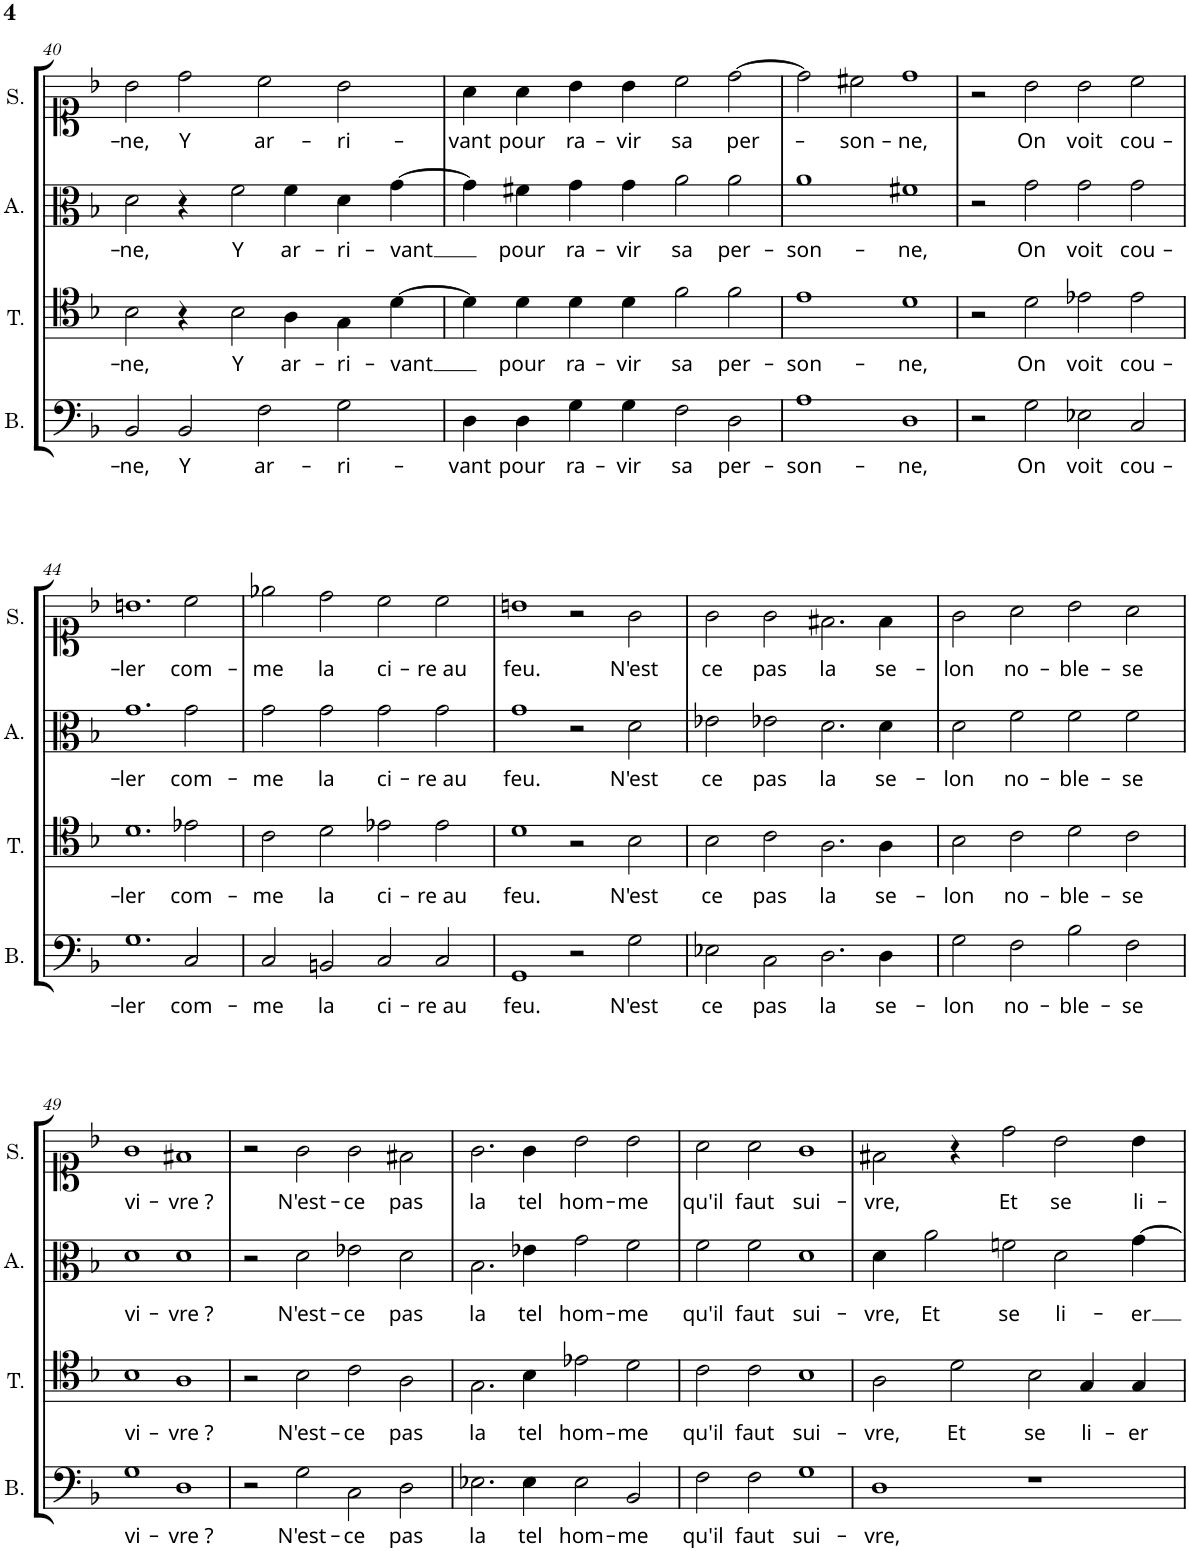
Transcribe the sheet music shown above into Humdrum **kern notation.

**kern	**text	**kern	**text	**kern	**text	**kern	**text
*part4	*part4	*part3	*part3	*part2	*part2	*part1	*part1
*staff4	*staff4	*staff3	*staff3	*staff2	*staff2	*staff1	*staff1
*I"Basse	*	*I"Ténor	*	*I"Alto	*	*I"Soprano	*
*I'B.	*	*I'T.	*	*I'A.	*	*I'S.	*
!!LO:PB:g=z
*clefF4	*	*clefC4	*	*clefC3	*	*clefC1	*
*k[b-]	*	*k[b-]	*	*k[b-]	*	*k[b-]	*
*M4/2	*	*M4/2	*	*M4/2	*	*M4/2	*
=40	=40	=40	=40	=40	=40	=40	=40
!	!LO:LY:b	!	!LO:LY:b	!	!LO:LY:b	!	!LO:LY:b
2BB-/	-ne,	2B-\	-ne,	2d\	-ne,	2b-\	-ne,
!	!LO:LY:b	!	!	!	!	!	!LO:LY:b
2BB-/	Y	4r	.	4r	.	2dd\	Y
!	!	!	!LO:LY:b	!	!LO:LY:b	!	!
.	.	2B-\	Y	2f\	Y	.	.
!	!LO:LY:b	!	!	!	!	!	!LO:LY:b
2F\	ar-	.	.	.	.	2cc\	ar-
!	!	!	!LO:LY:b	!	!LO:LY:b	!	!
.	.	4A\	ar-	4f\	ar-	.	.
!	!LO:LY:b	!	!LO:LY:b	!	!LO:LY:b	!	!LO:LY:b
2G\	-ri-	4G\	-ri-	4d\	-ri-	2b-\	-ri-
!	!	!	!LO:LY:b	!	!LO:LY:b	!	!
.	.	[4d\	-vant	[4g\	-vant	.	.
=41	=41	=41	=41	=41	=41	=41	=41
!	!LO:LY:b	!	!	!	!	!	!LO:LY:b
4D\	-vant	4d\]	.	4g\]	.	4a\	-vant
!	!LO:LY:b	!	!LO:LY:b	!	!LO:LY:b	!	!LO:LY:b
4D\	pour	4d\	pour	4f#X\	pour	4a\	pour
!	!LO:LY:b	!	!LO:LY:b	!	!LO:LY:b	!	!LO:LY:b
4G\	ra-	4d\	ra-	4g\	ra-	4b-\	ra-
!	!LO:LY:b	!	!LO:LY:b	!	!LO:LY:b	!	!LO:LY:b
4G\	-vir	4d\	-vir	4g\	-vir	4b-\	-vir
!	!LO:LY:b	!	!LO:LY:b	!	!LO:LY:b	!	!LO:LY:b
2F\	sa	2f\	sa	2a\	sa	2cc\	sa
!	!LO:LY:b	!	!LO:LY:b	!	!LO:LY:b	!	!LO:LY:b
2D\	per-	2f\	per-	2a\	per-	[2dd\	per-
=42	=42	=42	=42	=42	=42	=42	=42
!	!LO:LY:b	!	!LO:LY:b	!	!LO:LY:b	!	!
1A	-son-	1e	-son-	1a	-son-	2dd\]	.
!	!	!	!	!	!	!	!LO:LY:b
.	.	.	.	.	.	2cc#X\	-son-
!	!LO:LY:b	!	!LO:LY:b	!	!LO:LY:b	!	!LO:LY:b
1D	-ne,	1d	-ne,	1f#X	-ne,	1dd	-ne,
=43	=43	=43	=43	=43	=43	=43	=43
2r	.	2r	.	2r	.	2r	.
!	!LO:LY:b	!	!LO:LY:b	!	!LO:LY:b	!	!LO:LY:b
2G\	On	2d\	On	2g\	On	2b-\	On
!	!LO:LY:b	!	!LO:LY:b	!	!LO:LY:b	!	!LO:LY:b
2E-X\	voit	2e-X\	voit	2g\	voit	2b-\	voit
!	!LO:LY:b	!	!LO:LY:b	!	!LO:LY:b	!	!LO:LY:b
2C/	cou-	2e-\	cou-	2g\	cou-	2cc\	cou-
!!LO:LB:g=z
=44	=44	=44	=44	=44	=44	=44	=44
!	!LO:LY:b	!	!LO:LY:b	!	!LO:LY:b	!	!LO:LY:b
1.G	-ler	1.d	-ler	1.g	-ler	1.bn	-ler
!	!LO:LY:b	!	!LO:LY:b	!	!LO:LY:b	!	!LO:LY:b
2C/	com-	2e-X\	com-	2g\	com-	2cc\	com-
=45	=45	=45	=45	=45	=45	=45	=45
!	!LO:LY:b	!	!LO:LY:b	!	!LO:LY:b	!	!LO:LY:b
2C/	-me	2c\	-me	2g\	-me	2ee-X\	-me
!	!LO:LY:b	!	!LO:LY:b	!	!LO:LY:b	!	!LO:LY:b
2BBn/	la	2d\	la	2g\	la	2dd\	la
!	!LO:LY:b	!	!LO:LY:b	!	!LO:LY:b	!	!LO:LY:b
2C/	ci-	2e-X\	ci-	2g\	ci-	2cc\	ci-
!	!LO:LY:b	!	!LO:LY:b	!	!LO:LY:b	!	!LO:LY:b
2C/	-re au	2e-\	-re au	2g\	-re au	2cc\	-re au
=46	=46	=46	=46	=46	=46	=46	=46
!	!LO:LY:b	!	!LO:LY:b	!	!LO:LY:b	!	!LO:LY:b
1GG	feu.	1d	feu.	1g	feu.	1bn	feu.
2r	.	2r	.	2r	.	2r	.
!	!LO:LY:b	!	!LO:LY:b	!	!LO:LY:b	!	!LO:LY:b
2G\	N'est	2B-\	N'est	2d\	N'est	2g\	N'est
=47	=47	=47	=47	=47	=47	=47	=47
!	!LO:LY:b	!	!LO:LY:b	!	!LO:LY:b	!	!LO:LY:b
2E-X\	ce	2B-\	ce	2e-X\	ce	2g\	ce
!	!LO:LY:b	!	!LO:LY:b	!	!LO:LY:b	!	!LO:LY:b
2C\	pas	2c\	pas	2e-X\	pas	2g\	pas
!	!LO:LY:b	!	!LO:LY:b	!	!LO:LY:b	!	!LO:LY:b
2.D\	la	2.A\	la	2.d\	la	2.f#X\	la
!	!LO:LY:b	!	!LO:LY:b	!	!LO:LY:b	!	!LO:LY:b
4D\	se-	4A\	se-	4d\	se-	4f#\	se-
=48	=48	=48	=48	=48	=48	=48	=48
!	!LO:LY:b	!	!LO:LY:b	!	!LO:LY:b	!	!LO:LY:b
2G\	-lon	2B-\	-lon	2d\	-lon	2g\	-lon
!	!LO:LY:b	!	!LO:LY:b	!	!LO:LY:b	!	!LO:LY:b
2F\	no-	2c\	no-	2f\	no-	2a\	no-
!	!LO:LY:b	!	!LO:LY:b	!	!LO:LY:b	!	!LO:LY:b
2B-\	-ble-	2d\	-ble-	2f\	-ble-	2b-\	-ble-
!	!LO:LY:b	!	!LO:LY:b	!	!LO:LY:b	!	!LO:LY:b
2F\	-se	2c\	-se	2f\	-se	2a\	-se
!!LO:LB:g=z
=49	=49	=49	=49	=49	=49	=49	=49
!	!LO:LY:b	!	!LO:LY:b	!	!LO:LY:b	!	!LO:LY:b
1G	vi-	1B-	vi-	1d	vi-	1g	vi-
!	!LO:LY:b	!	!LO:LY:b	!	!LO:LY:b	!	!LO:LY:b
1D	-vre ?	1A	-vre ?	1d	-vre ?	1f#X	-vre ?
=50	=50	=50	=50	=50	=50	=50	=50
2r	.	2r	.	2r	.	2r	.
!	!LO:LY:b	!	!LO:LY:b	!	!LO:LY:b	!	!LO:LY:b
2G\	N'est-	2B-\	N'est-	2d\	N'est-	2g\	N'est-
!	!LO:LY:b	!	!LO:LY:b	!	!LO:LY:b	!	!LO:LY:b
2C\	-ce	2c\	-ce	2e-X\	-ce	2g\	-ce
!	!LO:LY:b	!	!LO:LY:b	!	!LO:LY:b	!	!LO:LY:b
2D\	pas	2A\	pas	2d\	pas	2f#X\	pas
=51	=51	=51	=51	=51	=51	=51	=51
!	!LO:LY:b	!	!LO:LY:b	!	!LO:LY:b	!	!LO:LY:b
2.E-X\	la	2.G\	la	2.B-\	la	2.g\	la
!	!LO:LY:b	!	!LO:LY:b	!	!LO:LY:b	!	!LO:LY:b
4E-\	tel	4B-\	tel	4e-X\	tel	4g\	tel
!	!LO:LY:b	!	!LO:LY:b	!	!LO:LY:b	!	!LO:LY:b
2E-\	hom-	2e-X\	hom-	2g\	hom-	2b-\	hom-
!	!LO:LY:b	!	!LO:LY:b	!	!LO:LY:b	!	!LO:LY:b
2BB-/	-me	2d\	-me	2f\	-me	2b-\	-me
=52	=52	=52	=52	=52	=52	=52	=52
!	!LO:LY:b	!	!LO:LY:b	!	!LO:LY:b	!	!LO:LY:b
2F\	qu'il	2c\	qu'il	2f\	qu'il	2a\	qu'il
!	!LO:LY:b	!	!LO:LY:b	!	!LO:LY:b	!	!LO:LY:b
2F\	faut	2c\	faut	2f\	faut	2a\	faut
!	!LO:LY:b	!	!LO:LY:b	!	!LO:LY:b	!	!LO:LY:b
1G	sui-	1B-	sui-	1d	sui-	1g	sui-
=53	=53	=53	=53	=53	=53	=53	=53
!	!LO:LY:b	!	!LO:LY:b	!	!LO:LY:b	!	!LO:LY:b
1D	-vre,	2A\	-vre,	4d\	-vre,	2f#X\	-vre,
!	!	!	!	!	!LO:LY:b	!	!
.	.	.	.	2a\	Et	.	.
!	!	!	!LO:LY:b	!	!	!	!
.	.	2d\	Et	.	.	4r	.
!	!	!	!	!	!LO:LY:b	!	!LO:LY:b
.	.	.	.	2fn\	se	2dd\	Et
!	!	!	!LO:LY:b	!	!	!	!
1r	.	2B-\	se	.	.	.	.
!	!	!	!	!	!LO:LY:b	!	!LO:LY:b
.	.	.	.	2d\	li-	2b-\	se
!	!	!	!LO:LY:b	!	!	!	!
.	.	4G/	li-	.	.	.	.
!	!	!	!LO:LY:b	!	!LO:LY:b	!	!LO:LY:b
.	.	4G/	-er	[4g\	-er	4b-\	li-
=	=	=	=	=	=	=	=
*-	*-	*-	*-	*-	*-	*-	*-
